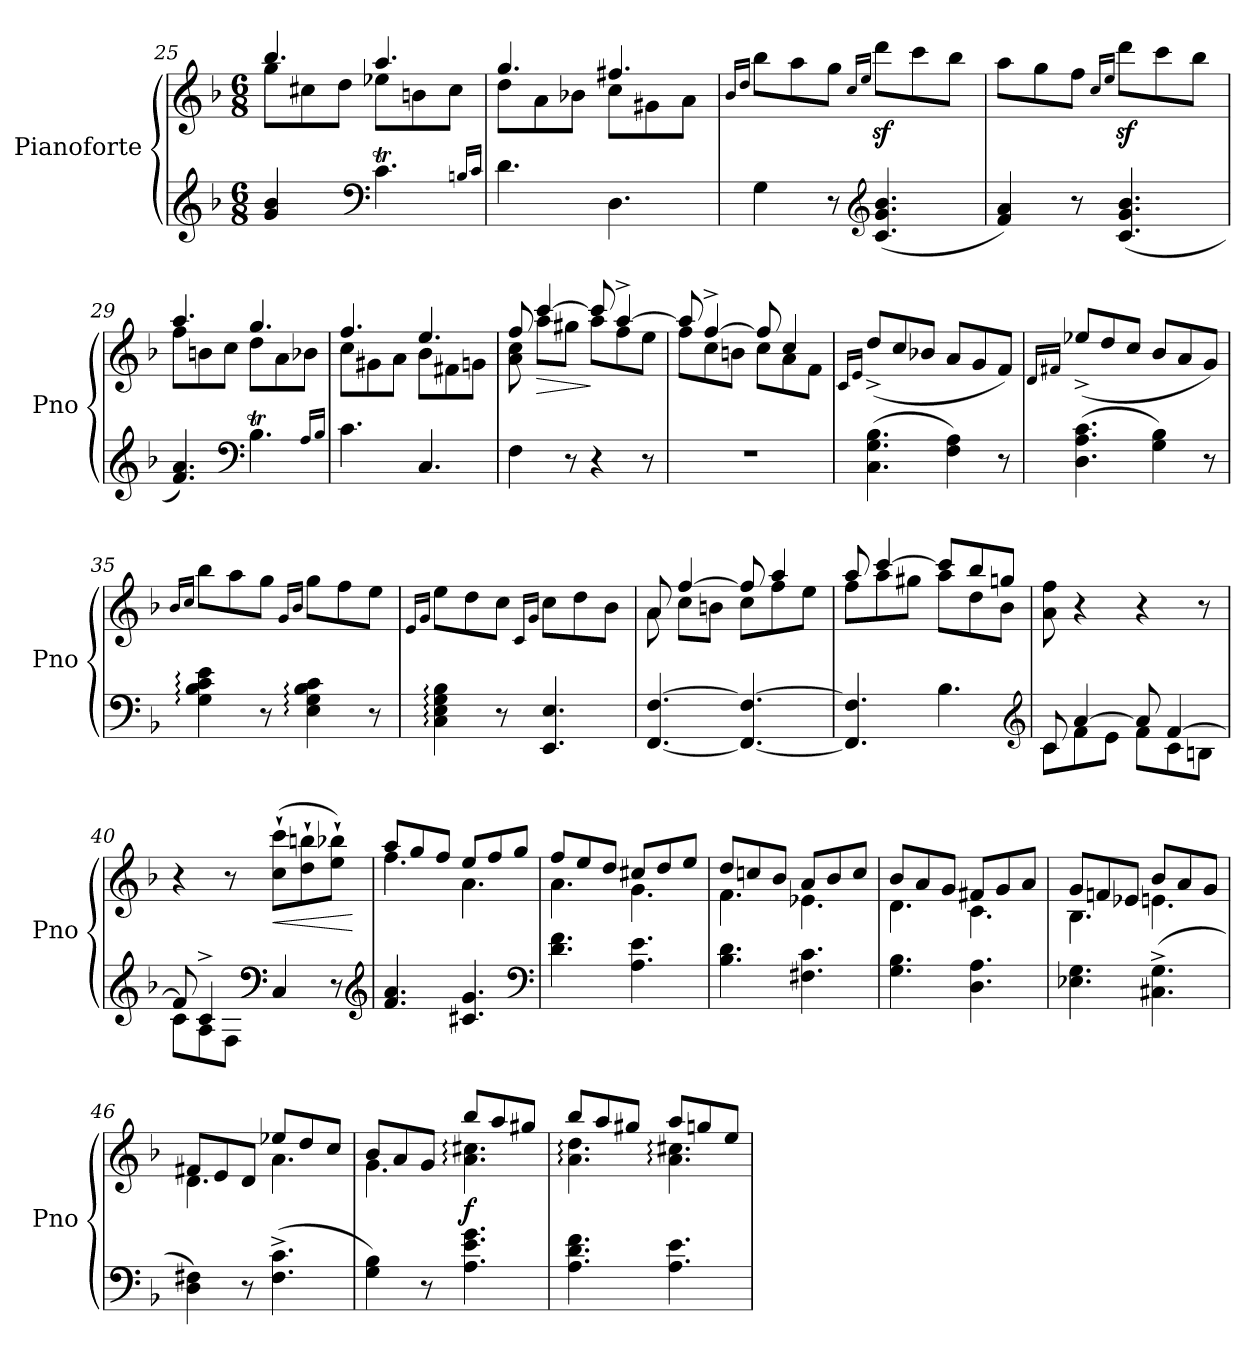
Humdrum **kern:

**kern	**kern	**dynam
*part2	*part1	*part1
*staff2	*staff1	*staff1
*I"Pianoforte	*I"Pianoforte	*
*I'Pno	*I'Pno	*
*clefG2	*clefG2	*
*k[b-]	*k[b-]	*
*d:	*d:	*
*M6/8	*M6/8	*
=25	=25	=25
*	*^	*
4g/ 4b-/	4.bb-/	8gg\L	.
.	.	8cc#X\	.
8ryy	.	8dd\J	.
*clefF4	*	*	*
4.cT\	4.aa/	8ee-X\L	.
.	.	8bn\	.
.	.	8cc#\J	.
16qqBn/LL	.	.	.
16qqc/JJ	.	.	.
=26	=26	=26	=26
4.d\	4.gg/	8dd\L	.
.	.	8a\	.
.	.	8b-X\J	.
4.D\	4.ff#X/	8cc\L	.
.	.	8g#X\	.
.	.	8a\J	.
*	*v	*v	*
=27	=27	=27
.	16qqb-/LL	.
.	16qqdd/JJ	.
4G\	8bb-\L	.
.	8aa\	.
8r	8gg\J	.
*clefG2	*	*
.	16qqcc/LL	.
.	16qqee/JJ	.
(4.c/ 4.g/ 4.b-/	8dddz\L	.
.	8ccc\	.
.	8bb-\J	.
=28	=28	=28
4f/ 4a/)	8aa\L	.
.	8gg\	.
8r	8ff\J	.
.	16qqcc/LL	.
.	16qqee/JJ	.
(4.c/ 4.g/ 4.b-/	8dddz\L	.
.	8ccc\	.
.	8bb-\J	.
=29	=29	=29
*	*^	*
4.f/ 4.a/)	4.aa/	8ff\L	.
.	.	8bn\	.
.	.	8cc\J	.
*clefF4	*	*	*
4.B-T\	4.gg/	8dd\L	.
.	.	8a\	.
.	.	8b-X\J	.
16qqA/LL	.	.	.
16qqB-/JJ	.	.	.
=30	=30	=30	=30
4.c\	4.ff/	8cc\L	.
.	.	8g#X\	.
.	.	8a\J	.
4.C/	4.ee/	8b-\L	.
.	.	8f#X\	.
.	.	8gn\J	.
=31	=31	=31	=31
4F\	8ff/	8a\ 8cc\	.
!	!	!	!LO:HP:b
.	[4ccc/	8aa\L	>
8r	.	8gg#X\J	.
4r	8ccc/]	8aa\L	]
.	[4aa^/	8ff\	.
8r	.	8ee\J	.
=32	=32	=32	=32
2.r	8aa/]	8ff\L	.
.	[4ff^/	8cc\	.
.	.	8bn\J	.
.	8ff/]	8cc\L	.
.	4cc/	8a\	.
.	.	8f\J	.
*	*v	*v	*
=33	=33	=33
.	16qqc/LL	.
.	16qqe/JJ	.
(4.C\ 4.G\ 4.B-\	(8dd^>/L	.
.	8cc/	.
.	8b-X/J	.
4F\ 4A\)	8a/L	.
.	8g/	.
8r	8f/J)	.
=34	=34	=34
.	16qqd/LL	.
.	16qqf#X/JJ	.
(4.D\ 4.A\ 4.c\	(8ee-X^>/L	.
.	8dd/	.
.	8cc/J	.
4G\ 4B-\)	8b-/L	.
.	8a/	.
8r	8g/J)	.
=35	=35	=35
.	16qqb-/LL	.
.	16qqcc/JJ	.
4G:\ 4B-:\ 4c:\ 4e:\	8bb-\L	.
.	8aa\	.
8r	8gg\J	.
.	16qqg/LL	.
.	16qqb-/JJ	.
4E:\ 4G:\ 4B-:\ 4c:\	8gg\L	.
.	8ff\	.
8r	8ee\J	.
=36	=36	=36
.	16qqe/LL	.
.	16qqg/JJ	.
4C:\ 4E:\ 4G:\ 4B-:\	8ee\L	.
.	8dd\	.
8r	8cc\J	.
.	16qqc/LL	.
.	16qqg/JJ	.
4.EE/ 4.E/	8cc\L	.
.	8dd\	.
.	8b-\J	.
=37	=37	=37
*	*^	*
[4.FF/ [4.F/	8a/	8a\	.
.	[4ff/	8cc\L	.
.	.	8bn\J	.
4.FF_/ 4.F_/	8ff/]	8cc\L	.
.	4aa/	8ff\	.
.	.	8ee\J	.
=38	=38	=38	=38
4.FF]/ 4.F]/	8aa/	8ff\L	.
.	[4ccc/	8aa\	.
.	.	8gg#X\J	.
4.B-\	8ccc/L]	8aa\L	.
.	8bb-/	8dd\	.
.	8ggn/J	8b-\J	.
*	*v	*v	*
*clefG2	*	*
=39	=39	=39
*^	*	*
8c/	8c\L	8a\ 8ff\	.
[4a/	8f\	4r	.
.	8e\J	.	.
8a/]	8f\L	4r	.
[4f/	8c\	.	.
.	8Bn\J	8r	.
=40	=40	=40	=40
8f/]	8c\L	4r	.
4c^/	8A\	.	.
.	8F\J	8r	.
*clefF4	*	*	*
!	!	!	!LO:HP:b
4C/	8ryy	(8cc`\ 8ccc`\L	<
.	4ryy	8dd`\ 8bbn`\	.
8r	.	8ee`\ 8bb-X`\J)	.
*v	*v	*	*
*clefG2	*	*
.	.	[
=41	=41	=41
*	*^	*
4.f/ 4.a/	8aa/L	4.ff\	.
.	8gg/	.	.
.	8ff/J	.	.
4.c#X/ 4.g/	8ee/L	4.a\	.
.	8ff/	.	.
.	8gg/J	.	.
*clefF4	*	*	*
=42	=42	=42	=42
4.d\ 4.f\	8ff/L	4.a\	.
.	8ee/	.	.
.	8dd/J	.	.
4.A\ 4.e\	8cc#X/L	4.g\	.
.	8dd/	.	.
.	8ee/J	.	.
=43	=43	=43	=43
4.B-\ 4.d\	8dd/L	4.f\	.
.	8ccn/	.	.
.	8b-/J	.	.
4.F#X\ 4.c\	8a/L	4.e-X\	.
.	8b-/	.	.
.	8cc/J	.	.
=44	=44	=44	=44
4.G\ 4.B-\	8b-/L	4.d\	.
.	8a/	.	.
.	8g/J	.	.
4.D\ 4.A\	8f#X/L	4.c\	.
.	8g/	.	.
.	8a/J	.	.
=45	=45	=45	=45
4.E-X\ 4.G\	8g/L	4.B-\	.
.	8fn/	.	.
.	8e-X/J	.	.
(4.C#X^\ 4.G^\	8b-/L	4.en\	.
.	8a/	.	.
.	8g/J	.	.
=46	=46	=46	=46
4D\ 4F#X\)	8f#X/L	4.d\	.
.	8e/	.	.
8r	8d/J	.	.
(4.F#^\ 4.c^\	8ee-X/L	4.a\	.
.	8dd/	.	.
.	8cc/J	.	.
=47	=47	=47	=47
4G\ 4B-\)	8b-/L	4.g\	.
.	8a/	.	.
8r	8g/J	.	.
4.A\ 4.e\ 4.g\	8bb-/L	4.a:\ 4.cc#X:\	f
.	8aa/	.	.
.	8gg#X/J	.	.
=48	=48	=48	=48
4.A\ 4.d\ 4.f\	8bb-/L	4.a:\ 4.dd:\	.
.	8aa/	.	.
.	8gg#X/J	.	.
4.A\ 4.e\	8aa/L	4.a:\ 4.cc#X:\	.
.	8ggn/	.	.
.	8ee/J	.	.
*	*v	*v	*
=	=	=
*-	*-	*-
